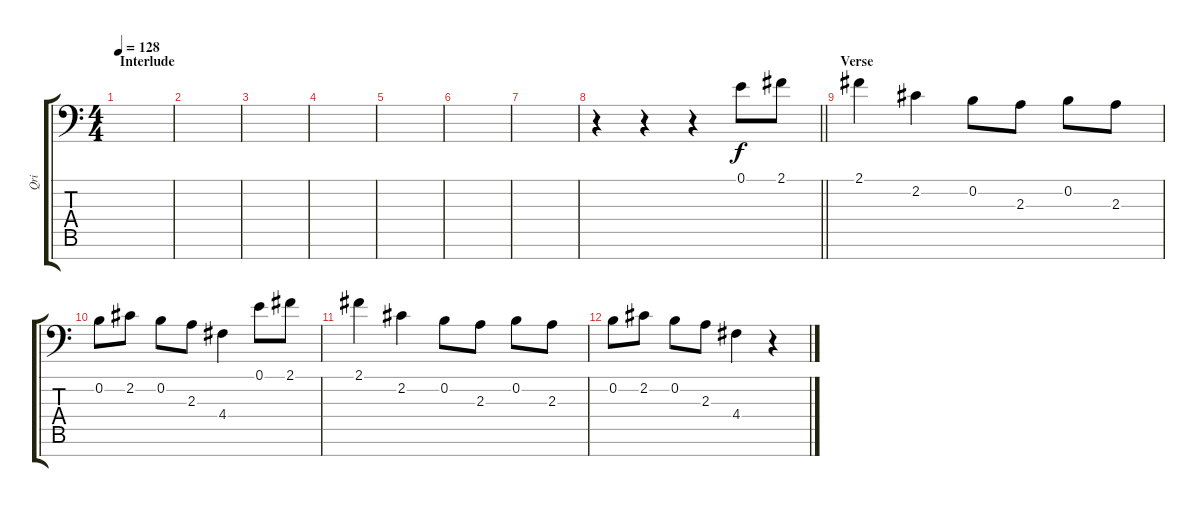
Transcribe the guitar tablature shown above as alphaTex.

\track ("Qri" "Qri") {instrument trumpet}
\staff {score tabs}
\tuning (E4 B3 G3 D3 A2 E2 C-1) {hide}
\ts (4 4)
\section ("" "Interlude")
\tempo 128
\clef f4
\ks c
|
|
|
|
|
|
|
\barLineRight lightlight
r.4 r.4 r.4 0.1.8 2.1.8 |
\section ("" "Verse")
2.1.4 2.2.4 0.2.8 2.3.8 0.2.8 2.3.8 |
0.2.8 2.2.8 0.2.8 2.3.8 4.4.4 0.1.8 2.1.8 |
2.1.4 2.2.4 0.2.8 2.3.8 0.2.8 2.3.8 |
0.2.8 2.2.8 0.2.8 2.3.8 4.4.4 r.4
